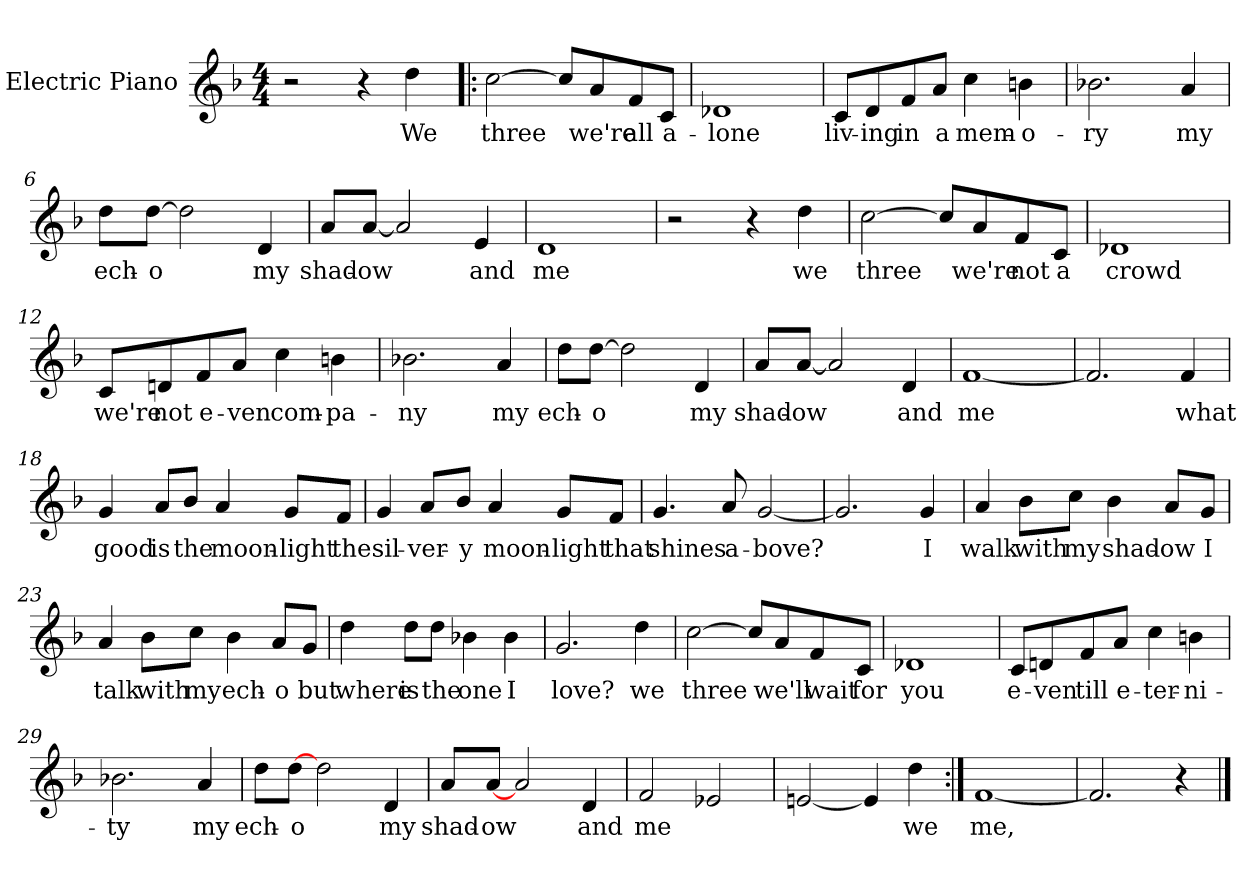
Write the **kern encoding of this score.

**kern	**text
*part1	*part1
*staff1	*staff1
*I"Electric Piano	*
*I'E.Pno	*
*clefG2	*
*k[b-]	*
*F:	*
*M4/4	*
=1	=1
2r	.
4r	.
4dd\	We
=2!|:	=2!|:
[2cc\	three
8cc/L]	.
8a/	we're
8f/	all
8c/J	a-
=3	=3
1d-X	lone
=4	=4
8c/L	liv-
8d/	ing
8f/	in
8a/J	a
4cc\	mem-
4bn\	-o-
=5	=5
2.b-X\	-ry
4a/	my
!!LO:LB:g=z
=6	=6
8dd\L	ech-
[8dd\J	-o
2dd\]	.
4d/	my
=7	=7
8a/L	shad-
[8a/J	-ow
2a/]	.
4e/	and
=8	=8
1d	me
=9	=9
2r	.
4r	.
4dd\	we
=10	=10
[2cc\	three
8cc/L]	.
8a/	we're
8f/	not
8c/J	a
=11	=11
1d-X	crowd
!!LO:LB:g=z
=12	=12
8c/L	we're
8dn/	not
8f/	e-
8a/J	-ven
4cc\	com-
4bn\	-pa-
=13	=13
2.b-X\	-ny
4a/	my
=14	=14
8dd\L	ech-
[8dd\J	-o
2dd\]	.
4d/	my
=15	=15
8a/L	shad-
[8a/J	-ow
2a/]	.
4d/	and
=16	=16
[1f	me
=17	=17
2.f/]	.
4f/	what
!!LO:LB:g=z
=18	=18
4g/	good
8a/L	is
8b-/J	the
4a/	moon-
8g/L	-light
8f/J	the
=19	=19
4g/	sil-
8a/L	-ver-
8b-/J	-y
4a/	moon-
8g/L	-light
8f/J	that
=20	=20
4.g/	shines
8a/	a-
[2g/	-bove?
=21	=21
2.g/]	.
4g/	I
!!LO:LB:g=z
=22	=22
4a/	walk
8b-\L	with
8cc\J	my
4b-\	shad-
8a/L	-ow
8g/J	I
=23	=23
4a/	talk
8b-\L	with
8cc\J	my
4b-\	ech-
8a/L	-o
8g/J	but
=24	=24
4dd\	where
8dd\L	is
8dd\J	the
4b-X\	one
4b-\	I
!!LO:LB:g=z
=25	=25
2.g/	love?
4dd\	we
=26	=26
[2cc\	three
8cc/L]	.
8a/	we'll
8f/	wait
8c/J	for
=27	=27
1d-X	you
=28	=28
8c/L	e-
8dn/	-ven
8f/	till
8a/J	e-
4cc\	-ter-
4bn\	ni-
=29	=29
2.b-X\	-ty
4a/	my
!!LO:LB:g=z
=30	=30
8dd\L	ech-
[8dd\J	-o
2dd\	.
4d/	my
=31	=31
8a/L	shad-
[8a/J	-ow
2a/	.
4d/	and
=32	=32
2f/	me
2e-X/	.
=33	=33
[2en/	.
4e/]	.
4dd\	we
=34:|!	=34:|!
[1f	me,
=35	=35
2.f/]	.
4r	.
==	==
*-	*-
